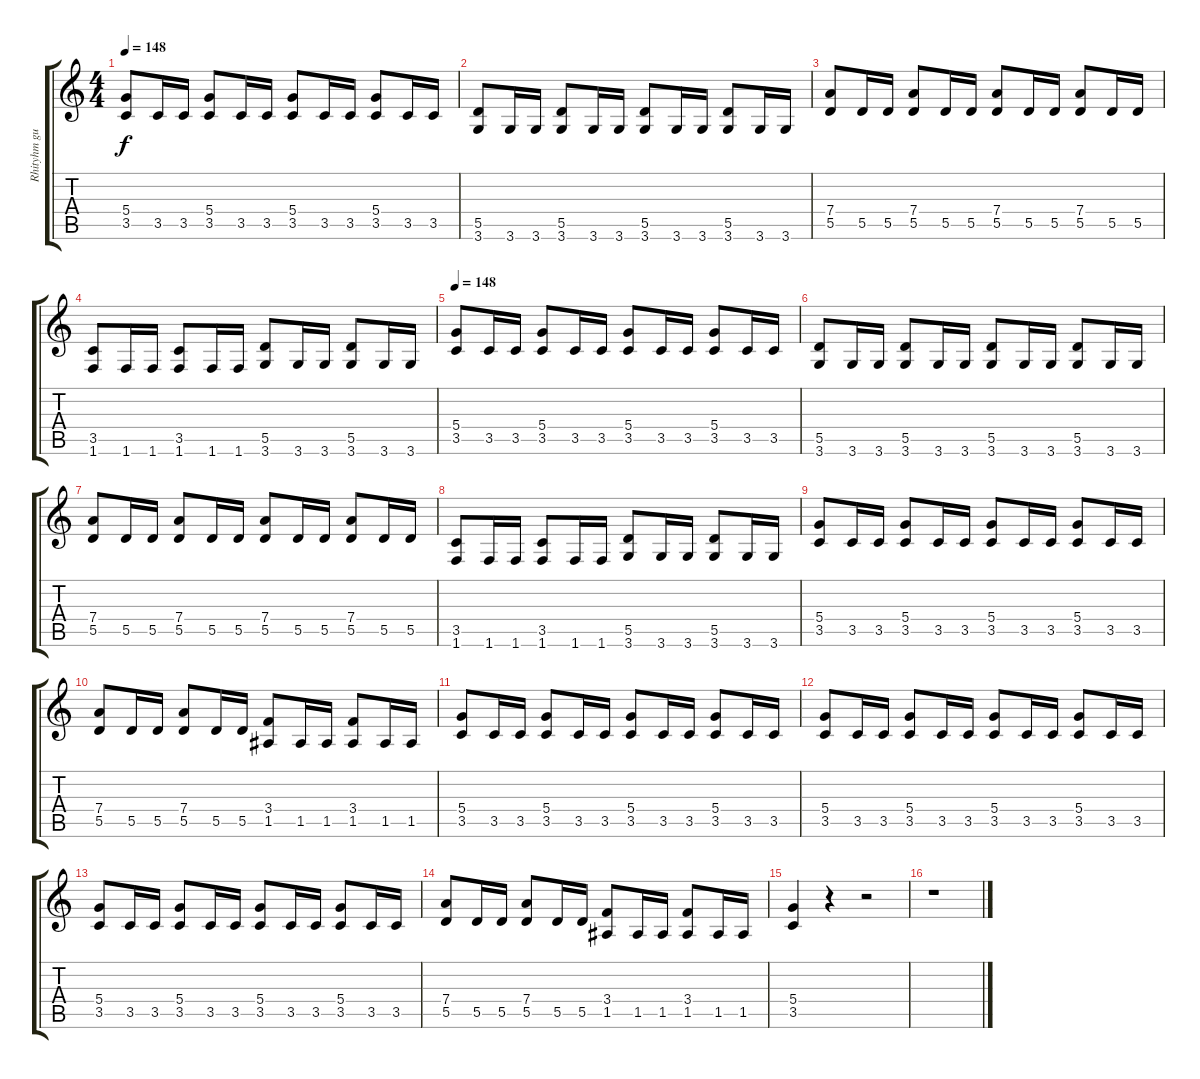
\track ("Rhityhm guitar" "Rhityhm gu") {instrument overdrivenguitar}
\staff {score tabs}
\tuning (E4 B3 G3 D3 A2 E2) {hide}
\ts (4 4)
\tempo 148
\clef g2
\ks c
(5.4 3.5).8{dy f} 3.5.16 3.5.16 (5.4 3.5).8 3.5.16 3.5.16 (5.4 3.5).8 3.5.16 3.5.16 (5.4 3.5).8 3.5.16 3.5.16 |
(5.5 3.6).8 3.6.16 3.6.16 (5.5 3.6).8 3.6.16 3.6.16 (5.5 3.6).8 3.6.16 3.6.16 (5.5 3.6).8 3.6.16 3.6.16 |
(7.4 5.5).8 5.5.16 5.5.16 (7.4 5.5).8 5.5.16 5.5.16 (7.4 5.5).8 5.5.16 5.5.16 (7.4 5.5).8 5.5.16 5.5.16 |
(3.5 1.6).8 1.6.16 1.6.16 (3.5 1.6).8 1.6.16 1.6.16 (5.5 3.6).8 3.6.16 3.6.16 (5.5 3.6).8 3.6.16 3.6.16 |
\tempo 148
(5.4 3.5).8 3.5.16 3.5.16 (5.4 3.5).8 3.5.16 3.5.16 (5.4 3.5).8 3.5.16 3.5.16 (5.4 3.5).8 3.5.16 3.5.16 |
(5.5 3.6).8 3.6.16 3.6.16 (5.5 3.6).8 3.6.16 3.6.16 (5.5 3.6).8 3.6.16 3.6.16 (5.5 3.6).8 3.6.16 3.6.16 |
(7.4 5.5).8 5.5.16 5.5.16 (7.4 5.5).8 5.5.16 5.5.16 (7.4 5.5).8 5.5.16 5.5.16 (7.4 5.5).8 5.5.16 5.5.16 |
(3.5 1.6).8 1.6.16 1.6.16 (3.5 1.6).8 1.6.16 1.6.16 (5.5 3.6).8 3.6.16 3.6.16 (5.5 3.6).8 3.6.16 3.6.16 |
(5.4 3.5).8 3.5.16 3.5.16 (5.4 3.5).8 3.5.16 3.5.16 (5.4 3.5).8 3.5.16 3.5.16 (5.4 3.5).8 3.5.16 3.5.16 |
(7.4 5.5).8 5.5.16 5.5.16 (7.4 5.5).8 5.5.16 5.5.16 (3.4 1.5).8 1.5.16 1.5.16 (3.4 1.5).8 1.5.16 1.5.16 |
(5.4 3.5).8 3.5.16 3.5.16 (5.4 3.5).8 3.5.16 3.5.16 (5.4 3.5).8 3.5.16 3.5.16 (5.4 3.5).8 3.5.16 3.5.16 |
(5.4 3.5).8 3.5.16 3.5.16 (5.4 3.5).8 3.5.16 3.5.16 (5.4 3.5).8 3.5.16 3.5.16 (5.4 3.5).8 3.5.16 3.5.16 |
(5.4 3.5).8 3.5.16 3.5.16 (5.4 3.5).8 3.5.16 3.5.16 (5.4 3.5).8 3.5.16 3.5.16 (5.4 3.5).8 3.5.16 3.5.16 |
(7.4 5.5).8 5.5.16 5.5.16 (7.4 5.5).8 5.5.16 5.5.16 (3.4 1.5).8 1.5.16 1.5.16 (3.4 1.5).8 1.5.16 1.5.16 |
(5.4 3.5).4 r.4 r.2 |
r.1
